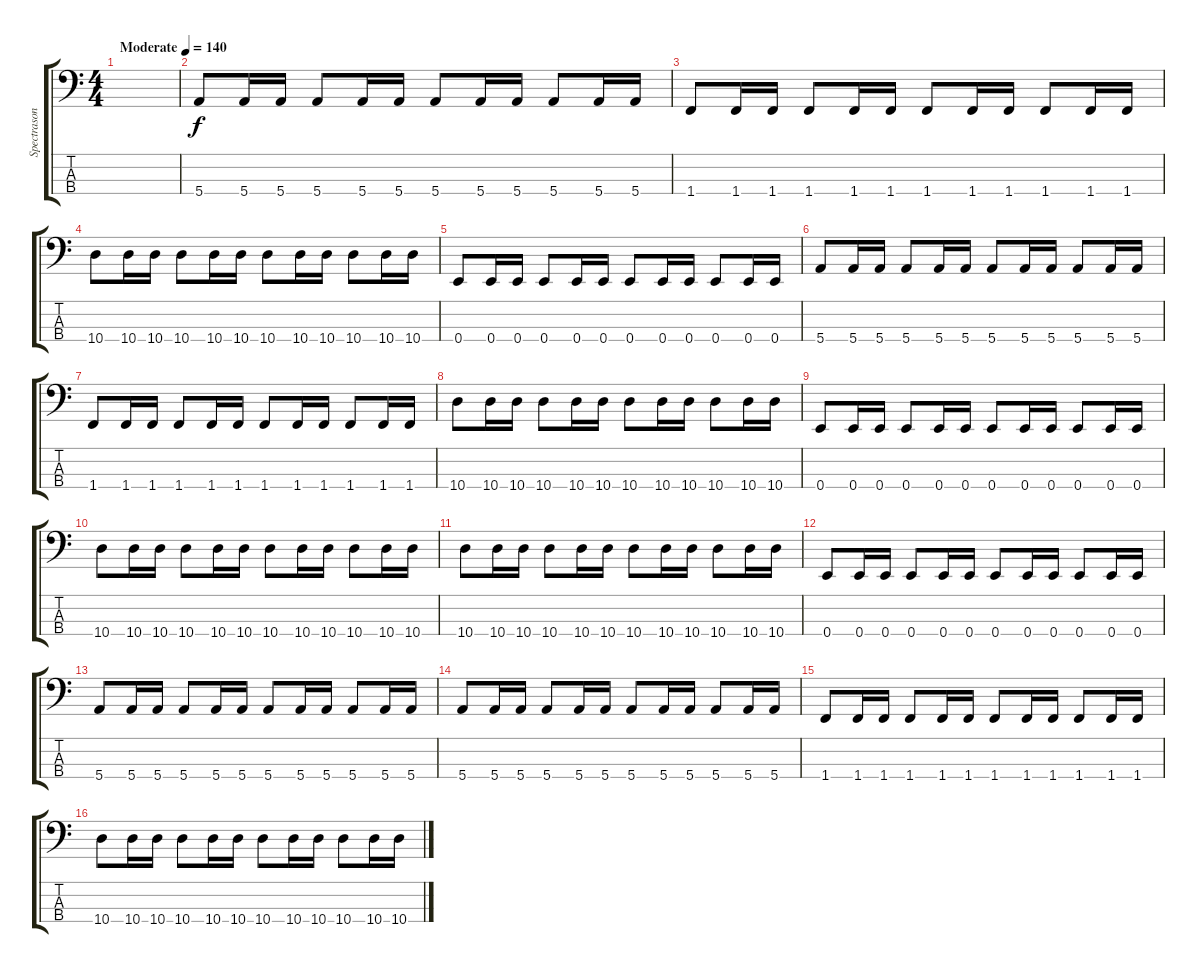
\track ("Spectrasonics Omnisphere" "Spectrason") {instrument synthbass1}
\staff {score tabs}
\tuning (G2 D2 A1 E1) {hide}
\ts (4 4)
\tempo (140 "Moderate")
\clef f4
\ks c
|
5.4.8 5.4.16 5.4.16 5.4.8 5.4.16 5.4.16 5.4.8 5.4.16 5.4.16 5.4.8 5.4.16 5.4.16 |
1.4.8 1.4.16 1.4.16 1.4.8 1.4.16 1.4.16 1.4.8 1.4.16 1.4.16 1.4.8 1.4.16 1.4.16 |
10.4.8 10.4.16 10.4.16 10.4.8 10.4.16 10.4.16 10.4.8 10.4.16 10.4.16 10.4.8 10.4.16 10.4.16 |
0.4.8 0.4.16 0.4.16 0.4.8 0.4.16 0.4.16 0.4.8 0.4.16 0.4.16 0.4.8 0.4.16 0.4.16 |
5.4.8 5.4.16 5.4.16 5.4.8 5.4.16 5.4.16 5.4.8 5.4.16 5.4.16 5.4.8 5.4.16 5.4.16 |
1.4.8 1.4.16 1.4.16 1.4.8 1.4.16 1.4.16 1.4.8 1.4.16 1.4.16 1.4.8 1.4.16 1.4.16 |
10.4.8 10.4.16 10.4.16 10.4.8 10.4.16 10.4.16 10.4.8 10.4.16 10.4.16 10.4.8 10.4.16 10.4.16 |
0.4.8 0.4.16 0.4.16 0.4.8 0.4.16 0.4.16 0.4.8 0.4.16 0.4.16 0.4.8 0.4.16 0.4.16 |
10.4.8 10.4.16 10.4.16 10.4.8 10.4.16 10.4.16 10.4.8 10.4.16 10.4.16 10.4.8 10.4.16 10.4.16 |
10.4.8 10.4.16 10.4.16 10.4.8 10.4.16 10.4.16 10.4.8 10.4.16 10.4.16 10.4.8 10.4.16 10.4.16 |
0.4.8 0.4.16 0.4.16 0.4.8 0.4.16 0.4.16 0.4.8 0.4.16 0.4.16 0.4.8 0.4.16 0.4.16 |
5.4.8 5.4.16 5.4.16 5.4.8 5.4.16 5.4.16 5.4.8 5.4.16 5.4.16 5.4.8 5.4.16 5.4.16 |
5.4.8 5.4.16 5.4.16 5.4.8 5.4.16 5.4.16 5.4.8 5.4.16 5.4.16 5.4.8 5.4.16 5.4.16 |
1.4.8 1.4.16 1.4.16 1.4.8 1.4.16 1.4.16 1.4.8 1.4.16 1.4.16 1.4.8 1.4.16 1.4.16 |
10.4.8 10.4.16 10.4.16 10.4.8 10.4.16 10.4.16 10.4.8 10.4.16 10.4.16 10.4.8 10.4.16 10.4.16
